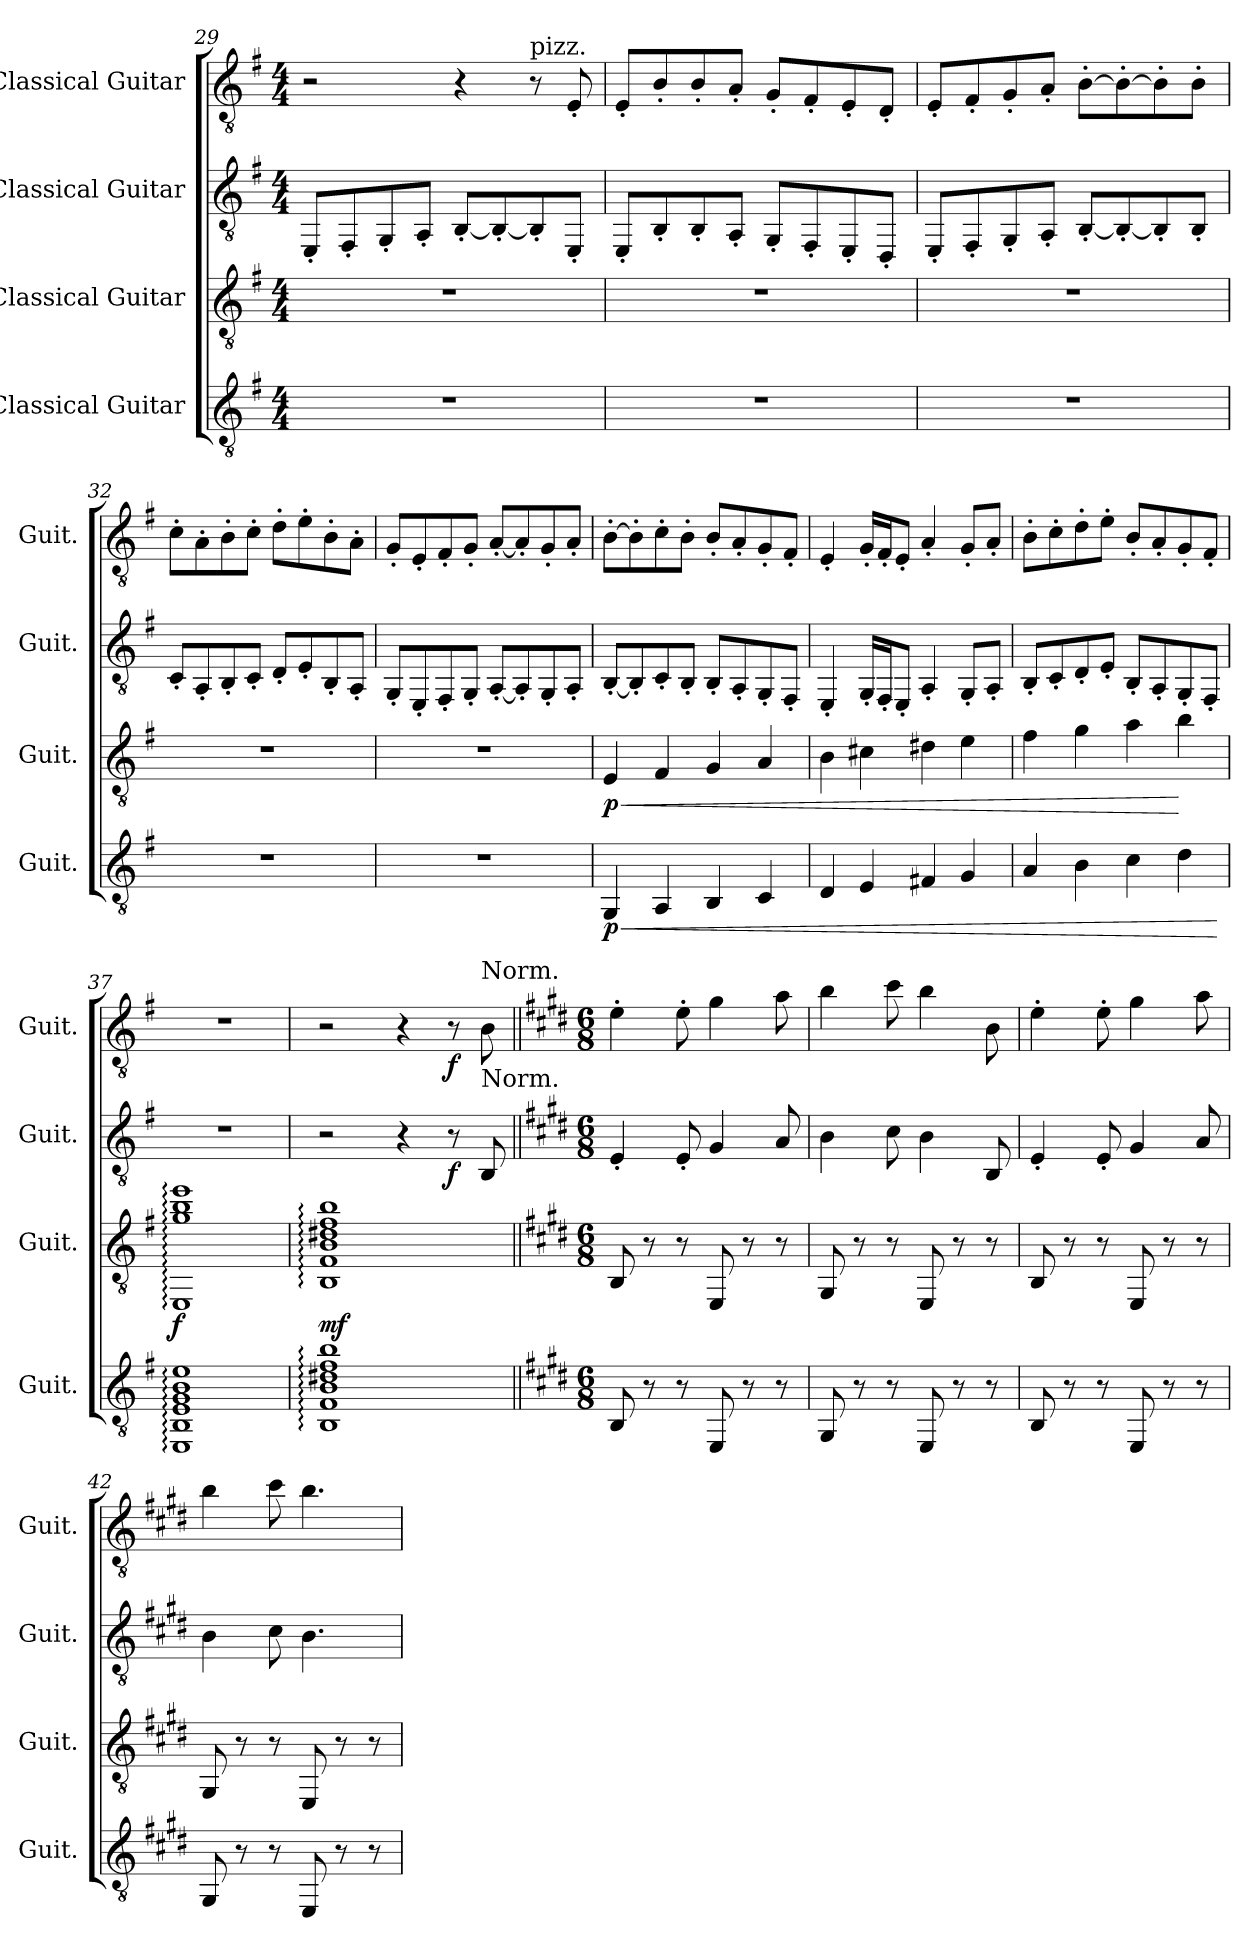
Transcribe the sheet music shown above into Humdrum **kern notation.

**kern	**dynam	**kern	**dynam	**kern	**dynam	**kern	**dynam
*part4	*part4	*part3	*part3	*part2	*part2	*part1	*part1
*staff4	*staff4	*staff3	*staff3	*staff2	*staff2	*staff1	*staff1
*I"Classical Guitar	*	*I"Classical Guitar	*	*I"Classical Guitar	*	*I"Classical Guitar	*
*I'Guit.	*	*I'Guit.	*	*I'Guit.	*	*I'Guit.	*
*clefGv2	*	*clefGv2	*	*clefGv2	*	*clefGv2	*
*k[f#]	*	*k[f#]	*	*k[f#]	*	*k[f#]	*
*G:	*	*G:	*	*G:	*	*G:	*
*M4/4	*	*M4/4	*	*M4/4	*	*M4/4	*
=29	=29	=29	=29	=29	=29	=29	=29
1r	.	1r	.	8EE'/L	.	2r	.
.	.	.	.	8FF#'/	.	.	.
.	.	.	.	8GG'/	.	.	.
.	.	.	.	8AA'/J	.	.	.
.	.	.	.	[8BB'/L	.	4r	.
.	.	.	.	8BB'/_	.	.	.
!	!	!	!	!	!	!LO:TX:a:t=pizz.	!
.	.	.	.	8BB'/]	.	8r	.
.	.	.	.	8EE'/J	.	8E'/	.
=30	=30	=30	=30	=30	=30	=30	=30
1r	.	1r	.	8EE'/L	.	8E'/L	.
.	.	.	.	8BB'/	.	8B'/	.
.	.	.	.	8BB'/	.	8B'/	.
.	.	.	.	8AA'/J	.	8A'/J	.
.	.	.	.	8GG'/L	.	8G'/L	.
.	.	.	.	8FF#'/	.	8F#'/	.
.	.	.	.	8EE'/	.	8E'/	.
.	.	.	.	8DD'/J	.	8D'/J	.
!!LO:PB:g=z
=31	=31	=31	=31	=31	=31	=31	=31
1r	.	1r	.	8EE'/L	.	8E'/L	.
.	.	.	.	8FF#'/	.	8F#'/	.
.	.	.	.	8GG'/	.	8G'/	.
.	.	.	.	8AA'/J	.	8A'/J	.
.	.	.	.	[8BB'/L	.	[8B'\L	.
.	.	.	.	8BB'/_	.	8B'\_	.
.	.	.	.	8BB'/]	.	8B'\]	.
.	.	.	.	8BB'/J	.	8B'\J	.
=32	=32	=32	=32	=32	=32	=32	=32
1r	.	1r	.	8C'/L	.	8c'\L	.
.	.	.	.	8AA'/	.	8A'\	.
.	.	.	.	8BB'/	.	8B'\	.
.	.	.	.	8C'/J	.	8c'\J	.
.	.	.	.	8D'/L	.	8d'\L	.
.	.	.	.	8E'/	.	8e'\	.
.	.	.	.	8BB'/	.	8B'\	.
.	.	.	.	8AA'/J	.	8A'\J	.
=33	=33	=33	=33	=33	=33	=33	=33
1r	.	1r	.	8GG'/L	.	8G'/L	.
.	.	.	.	8EE'/	.	8E'/	.
.	.	.	.	8FF#'/	.	8F#'/	.
.	.	.	.	8GG'/J	.	8G'/J	.
.	.	.	.	[8AA'/L	.	[8A'/L	.
.	.	.	.	8AA'/]	.	8A'/]	.
.	.	.	.	8GG'/	.	8G'/	.
.	.	.	.	8AA'/J	.	8A'/J	.
!!LO:LB:g=z
=34	=34	=34	=34	=34	=34	=34	=34
!	!LO:HP:b	!	!LO:HP:b	!	!	!	!
!	!LO:DY:n=1:b	!	!LO:DY:n=1:b	!	!	!	!
4GG/	< p	4E/	< p	[8BB'/L	.	[8B'\L	.
.	.	.	.	8BB'/]	.	8B'\]	.
4AA/	.	4F#/	.	8C'/	.	8c'\	.
.	.	.	.	8BB'/J	.	8B'\J	.
4BB/	.	4G/	.	8BB'/L	.	8B'/L	.
.	.	.	.	8AA'/	.	8A'/	.
4C/	.	4A/	.	8GG'/	.	8G'/	.
.	.	.	.	8FF#'/J	.	8F#'/J	.
=35	=35	=35	=35	=35	=35	=35	=35
4D/	.	4B\	.	4EE'/	.	4E'/	.
4E/	.	4c#X\	.	16GG'/LL	.	16G'/LL	.
.	.	.	.	16FF#'/J	.	16F#'/J	.
.	.	.	.	8EE'/J	.	8E'/J	.
4F#X/	.	4d#X\	.	4AA'/	.	4A'/	.
4G/	.	4e\	.	8GG'/L	.	8G'/L	.
.	.	.	.	8AA'/J	.	8A'/J	.
=36	=36	=36	=36	=36	=36	=36	=36
4A/	.	4f#\	.	8BB'/L	.	8B'\L	.
.	.	.	.	8C'/	.	8c'\	.
4B\	.	4g\	.	8D'/	.	8d'\	.
.	.	.	.	8E'/J	.	8e'\J	.
4c\	.	4a\	.	8BB'/L	.	8B'/L	.
.	.	.	.	8AA'/	.	8A'/	.
4d\	.	4b\	[	8GG'/	.	8G'/	.
.	.	.	.	8FF#'/J	.	8F#'/J	.
.	[	.	.	.	.	.	.
=37	=37	=37	=37	=37	=37	=37	=37
!	!LO:DY:b	!	!	!	!	!	!
!	!LO:DY:n=1:b	!	!LO:DY:b	!	!	!	!
1EE: 1BB: 1E: 1G: 1B: 1e:	f mf	1EE: 1g: 1b: 1ee:	f	1r	.	1r	.
!!LO:PB:g=z
=38	=38	=38	=38	=38	=38	=38	=38
!	!	!	!LO:DY:b	!	!	!	!
1BB: 1F#: 1B: 1d#X: 1f#: 1b:	.	1BB: 1F#: 1B: 1d#X: 1f#: 1b:	mf	2r	.	2r	.
.	.	.	.	4r	.	4r	.
!	!	!	!	!	!LO:DY:b	!	!LO:DY:b
.	.	.	.	8r	f	8r	f
!	!	!	!	!	!	!LO:TX:a:t=Norm.	!
!	!	!	!	!LO:TX:a:t=Norm.	!	!	!
.	.	.	.	8BB/	.	8B\	.
=39||	=39||	=39||	=39||	=39||	=39||	=39||	=39||
*k[f#c#g#d#]	*	*k[f#c#g#d#]	*	*k[f#c#g#d#]	*	*k[f#c#g#d#]	*
*E:	*	*E:	*	*E:	*	*E:	*
*M6/8	*	*M6/8	*	*M6/8	*	*M6/8	*
8BB/	.	8BB/	.	4E'/	.	4e'\	.
8r	.	8r	.	.	.	.	.
8r	.	8r	.	8E'/	.	8e'\	.
8EE/	.	8EE/	.	4G#/	.	4g#\	.
8r	.	8r	.	.	.	.	.
8r	.	8r	.	8A/	.	8a\	.
=40	=40	=40	=40	=40	=40	=40	=40
8GG#/	.	8GG#/	.	4B\	.	4b\	.
8r	.	8r	.	.	.	.	.
8r	.	8r	.	8c#\	.	8cc#\	.
8EE/	.	8EE/	.	4B\	.	4b\	.
8r	.	8r	.	.	.	.	.
8r	.	8r	.	8BB/	.	8B\	.
=41	=41	=41	=41	=41	=41	=41	=41
8BB/	.	8BB/	.	4E'/	.	4e'\	.
8r	.	8r	.	.	.	.	.
8r	.	8r	.	8E'/	.	8e'\	.
8EE/	.	8EE/	.	4G#/	.	4g#\	.
8r	.	8r	.	.	.	.	.
8r	.	8r	.	8A/	.	8a\	.
!!LO:LB:g=z
=42	=42	=42	=42	=42	=42	=42	=42
8GG#/	.	8GG#/	.	4B\	.	4b\	.
8r	.	8r	.	.	.	.	.
8r	.	8r	.	8c#\	.	8cc#\	.
8EE/	.	8EE/	.	4.B\	.	4.b\	.
8r	.	8r	.	.	.	.	.
8r	.	8r	.	.	.	.	.
=	=	=	=	=	=	=	=
*-	*-	*-	*-	*-	*-	*-	*-
